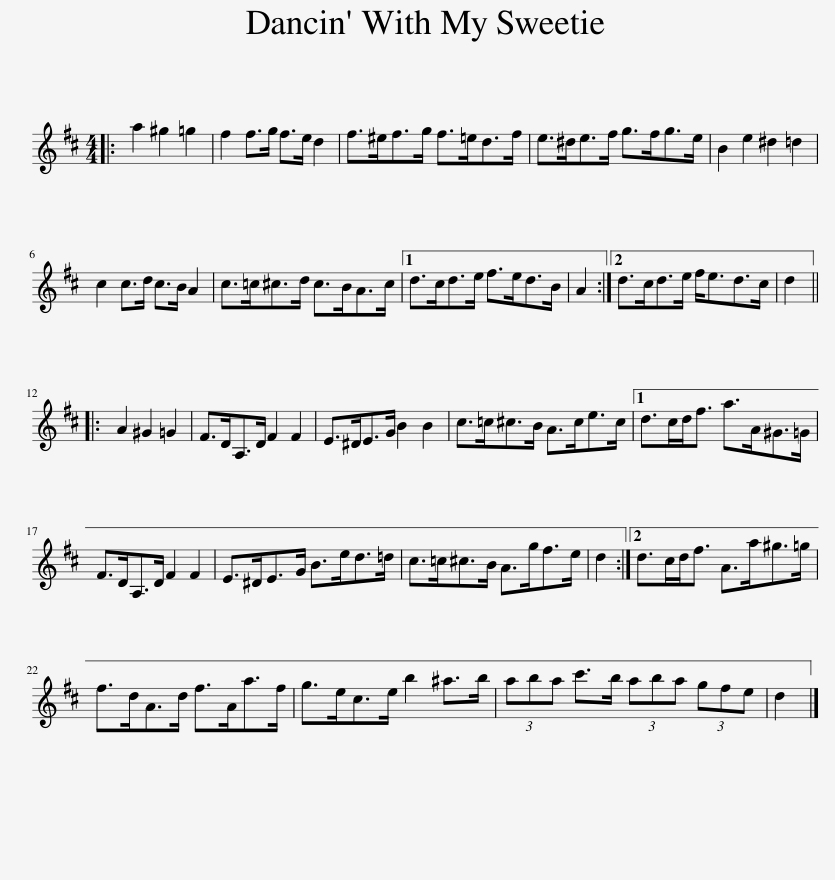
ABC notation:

X:1
L:1/8
M:4/4
I:linebreak $
K:D
V:1 treble
V:1
|: a2 ^g2 =g2 | f2 f>g f>e d2 | f>^ef>g f>=ed>f | e>^de>f g>fg>e | B2 e2 ^d2 =d2 |$ %5
 c2 c>d c>B A2 | c>=c^c>d c>BA>c |1 d>cd>e f>ed>B | A2 :|2 d>cd>e f<ed>c | %10
 d2 |:$ A2 ^G2 =G2 | F>DA,>D F2 F2 | E>^DE>G B2 B2 | c>=c^c>B A>ce>c |1 %15
 d>cd<f a>A^G>=G |$ F>DA,>D F2 F2 | E>^DE>G B>ed>=d | c>=c^c>B A>gf>e | d2 :|2 %20
 d>cd<f A>a^g>=g |$ f>dA>d f>Aa>f | g>ec>e b2 ^a>b | (3aba c'>b (3aba (3gfe | d2 |] %25
